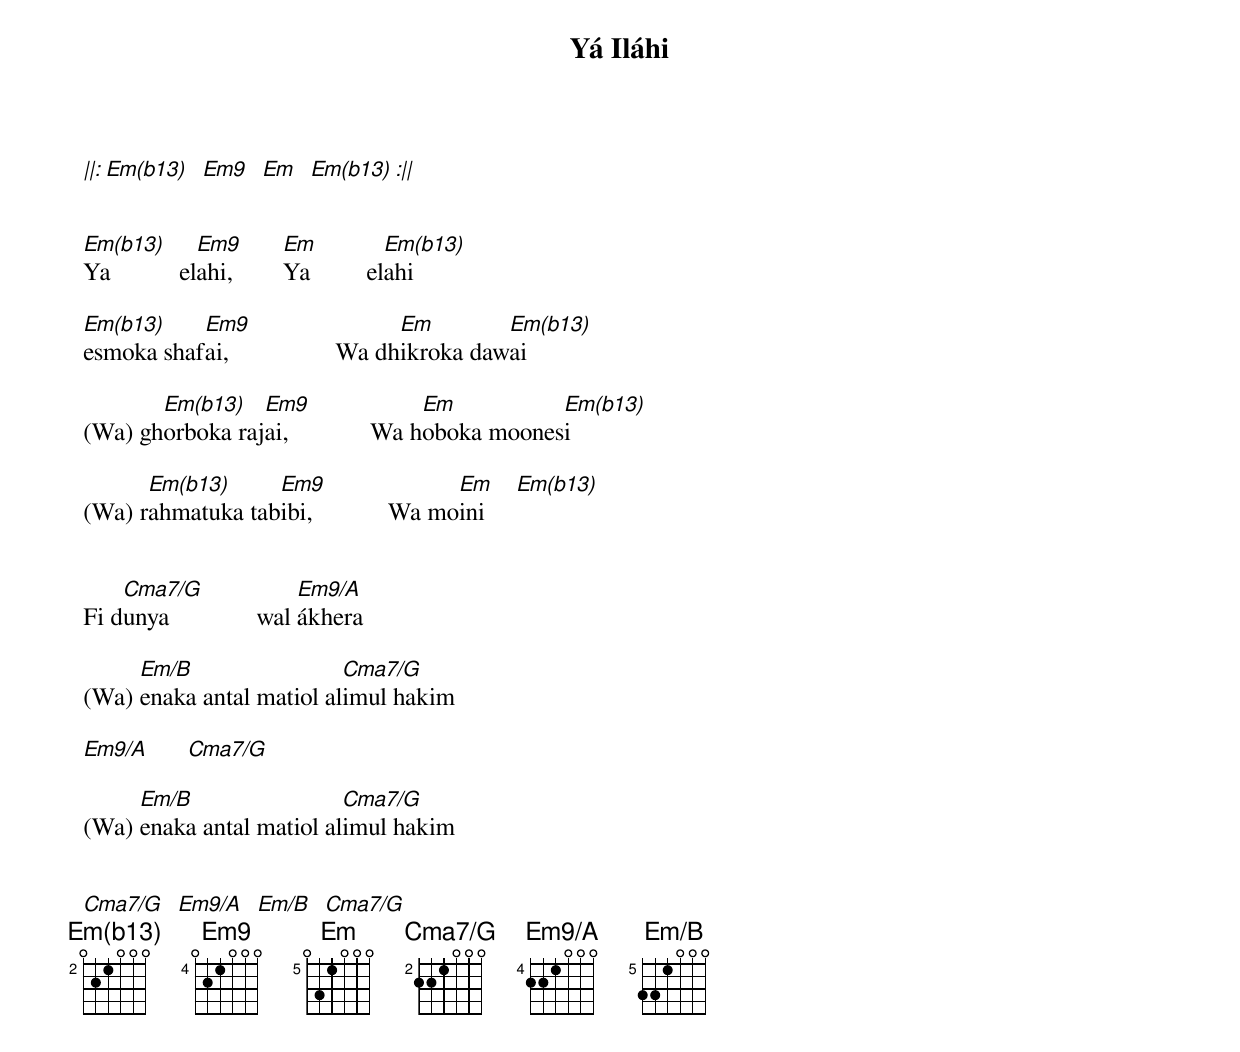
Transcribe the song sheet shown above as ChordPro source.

{title: Yá Iláhi}
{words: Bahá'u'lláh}
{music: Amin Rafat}
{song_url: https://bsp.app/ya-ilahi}

{define: Em(b13) base-fret 2 frets 0 2 1 0 0 0}
{define: Em9 base-fret 4 frets 0 2 1 0 0 0}
{define: Em base-fret 5 frets 0 3 1 0 0 0}
{define: Cma7/G base-fret 2 frets 2 2 1 0 0 0}
{define: Em9/A base-fret 4 frets 2 2 1 0 0 0}
{define: Em/B base-fret 5 frets 3 3 1 0 0 0}

[||:][Em(b13)]  [Em9]  [Em]  [Em(b13)][:||]


[Em(b13)]Ya           el[Em9]ahi,        [Em]Ya         el[Em(b13)]ahi

[Em(b13)]esmoka shaf[Em9]ai,                 Wa dh[Em]ikroka daw[Em(b13)]ai

(Wa) gh[Em(b13)]orboka raj[Em9]ai,             Wa h[Em]oboka moones[Em(b13)]i

(Wa) r[Em(b13)]ahmatuka tab[Em9]ibi,            Wa mo[Em]ini     [Em(b13)]


Fi d[Cma7/G]unya              wal [Em9/A]ákhera

(Wa) [Em/B]enaka antal matiol al[Cma7/G]imul hakim

[][Em9/A]      [Cma7/G]

(Wa) [Em/B]enaka antal matiol al[Cma7/G]imul hakim


[][Cma7/G]  [Em9/A]  [Em/B]  [Cma7/G]
